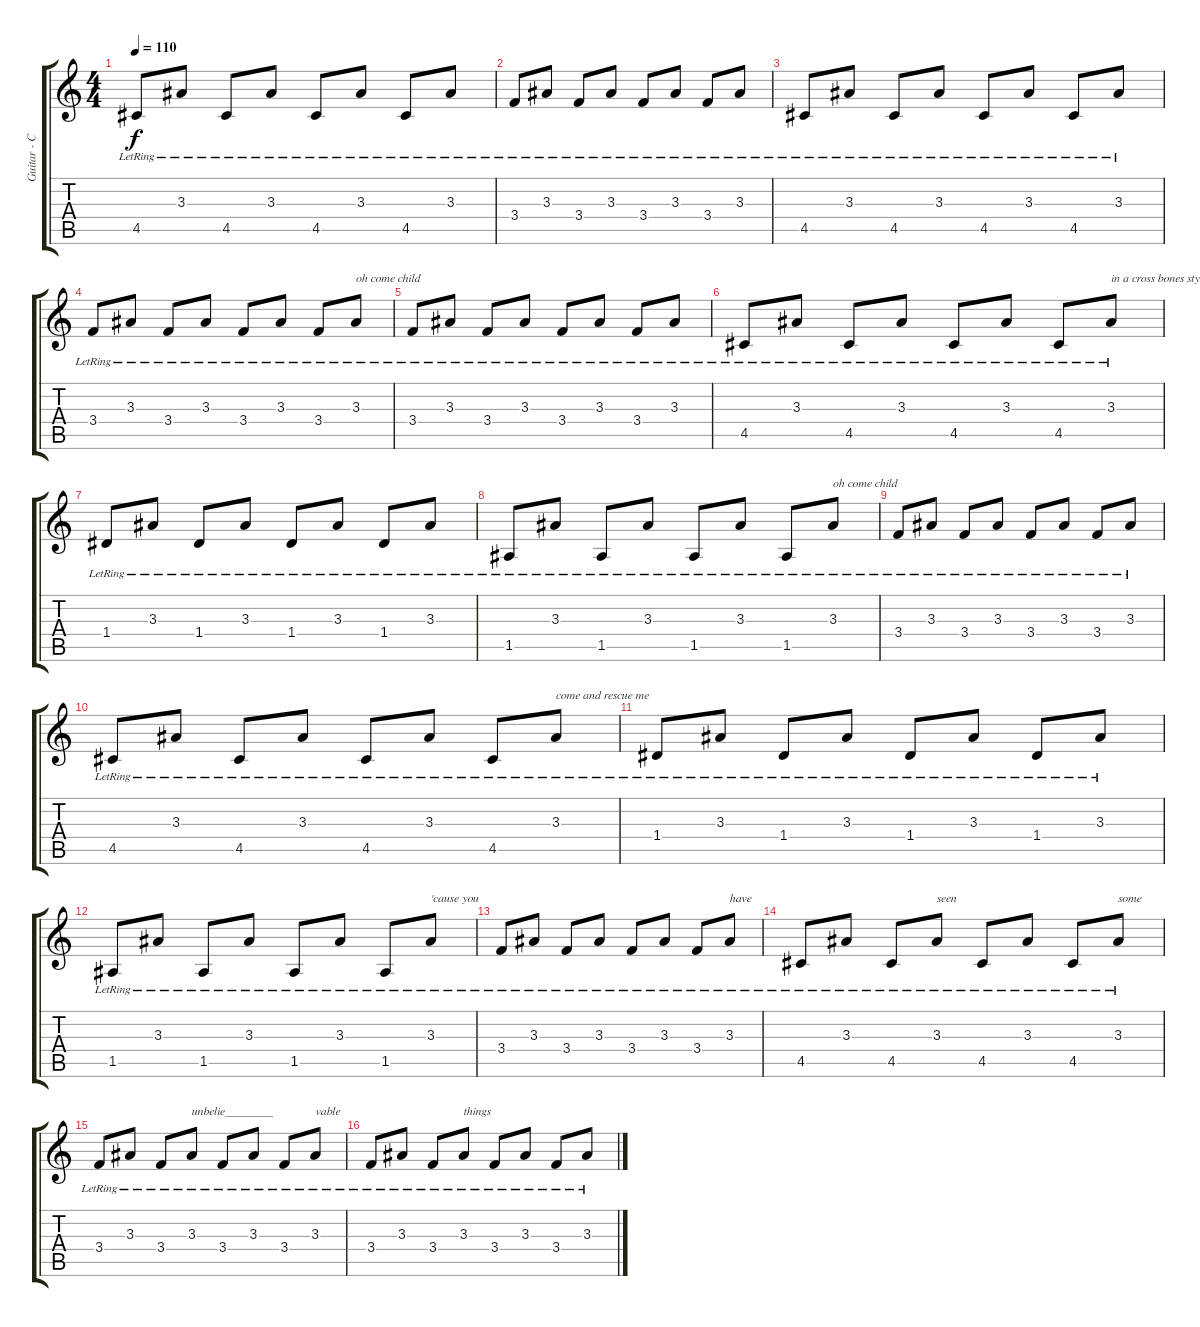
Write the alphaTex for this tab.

\track ("Guitar - Chan Marshall" "Guitar - C") {instrument electricguitarjazz}
\staff {score tabs}
\tuning (E4 B3 G3 D3 A2 E2) {hide}
\ts (4 4)
\tempo 110
\clef g2
\ks c
4.5{lr}.8{dy f} 3.3{lr}.8 4.5{lr}.8 3.3{lr}.8 4.5{lr}.8 3.3{lr}.8 4.5{lr}.8 3.3{lr}.8 |
3.4{lr}.8 3.3{lr}.8 3.4{lr}.8 3.3{lr}.8 3.4{lr}.8 3.3{lr}.8 3.4{lr}.8 3.3{lr}.8 |
4.5{lr}.8 3.3{lr}.8 4.5{lr}.8 3.3{lr}.8 4.5{lr}.8 3.3{lr}.8 4.5{lr}.8 3.3{lr}.8 |
3.4{lr}.8 3.3{lr}.8 3.4{lr}.8 3.3{lr}.8 3.4{lr}.8 3.3{lr}.8 3.4{lr}.8 3.3{lr}.8{txt "oh come child"} |
3.4{lr}.8 3.3{lr}.8 3.4{lr}.8 3.3{lr}.8 3.4{lr}.8 3.3{lr}.8 3.4{lr}.8 3.3{lr}.8 |
4.5{lr}.8 3.3{lr}.8 4.5{lr}.8 3.3{lr}.8 4.5{lr}.8 3.3{lr}.8 4.5{lr}.8 3.3{lr}.8{txt "in a cross bones style"} |
1.4{lr}.8 3.3{lr}.8 1.4{lr}.8 3.3{lr}.8 1.4{lr}.8 3.3{lr}.8 1.4{lr}.8 3.3{lr}.8 |
1.5{lr}.8 3.3{lr}.8 1.5{lr}.8 3.3{lr}.8 1.5{lr}.8 3.3{lr}.8 1.5{lr}.8 3.3{lr}.8{txt "oh come child"} |
3.4{lr}.8 3.3{lr}.8 3.4{lr}.8 3.3{lr}.8 3.4{lr}.8 3.3{lr}.8 3.4{lr}.8 3.3{lr}.8 |
4.5{lr}.8 3.3{lr}.8 4.5{lr}.8 3.3{lr}.8 4.5{lr}.8 3.3{lr}.8 4.5{lr}.8 3.3{lr}.8{txt "come and rescue me"} |
1.4{lr}.8 3.3{lr}.8 1.4{lr}.8 3.3{lr}.8 1.4{lr}.8 3.3{lr}.8 1.4{lr}.8 3.3{lr}.8 |
1.5{lr}.8 3.3{lr}.8 1.5{lr}.8 3.3{lr}.8 1.5{lr}.8 3.3{lr}.8 1.5{lr}.8 3.3{lr}.8{txt "'cause you"} |
3.4{lr}.8 3.3{lr}.8 3.4{lr}.8 3.3{lr}.8 3.4{lr}.8 3.3{lr}.8 3.4{lr}.8 3.3{lr}.8{txt "have"} |
4.5{lr}.8 3.3{lr}.8 4.5{lr}.8 3.3{lr}.8{txt "seen"} 4.5{lr}.8 3.3{lr}.8 4.5{lr}.8 3.3{lr}.8{txt "some"} |
3.4{lr}.8 3.3{lr}.8 3.4{lr}.8 3.3{lr}.8{txt "unbelie________"} 3.4{lr}.8 3.3{lr}.8 3.4{lr}.8 3.3{lr}.8{txt "vable"} |
3.4{lr}.8 3.3{lr}.8 3.4{lr}.8 3.3{lr}.8{txt "things"} 3.4{lr}.8 3.3{lr}.8 3.4{lr}.8 3.3{lr}.8
